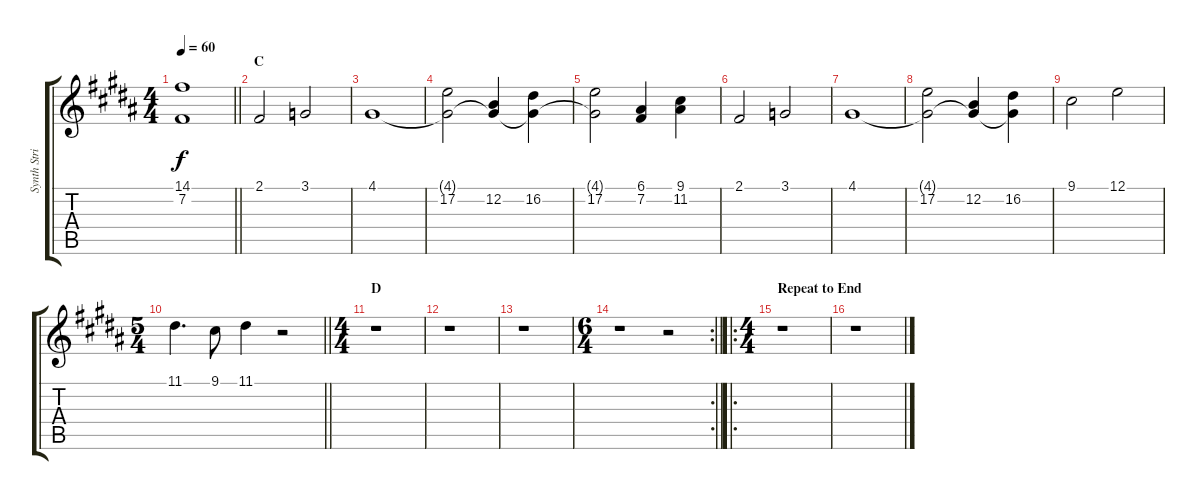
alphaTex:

\track ("Synth Strings" "Synth Stri") {instrument synthstrings2}
\staff {score tabs}
\tuning (E4 B3 G3 D3 A2 E2) {hide}
\ts (4 4)
\tempo 60
\clef g2
\barLineRight lightlight
\ks b
(14.1{t} 7.2{t}).1{dy f} |
\section ("" "C")
2.1.2 3.1.2 |
4.1.1 |
(4.1{t} 17.2).2 (4.1{t} 12.2).4 (4.1{t} 16.2).4 |
(4.1{t} 17.2).2 (6.1 7.2).4 (9.1 11.2).4 |
2.1.2 3.1.2 |
4.1.1 |
(4.1{t} 17.2).2 (4.1{t} 12.2).4 (4.1{t} 16.2).4 |
9.1.2 12.1.2 |
\ts (5 4)
\barLineRight lightlight
11.1.4{d} 9.1.8 11.1.4 r.2 |
\ts (4 4)
\section ("" "D")
r.1 |
r.1 |
r.1 |
\rc 2
\ts (6 4)
\barLineRight lightlight
r.1 r.2 |
\ro
\ts (4 4)
\section ("" "Repeat to End")
r.1 |
r.1
